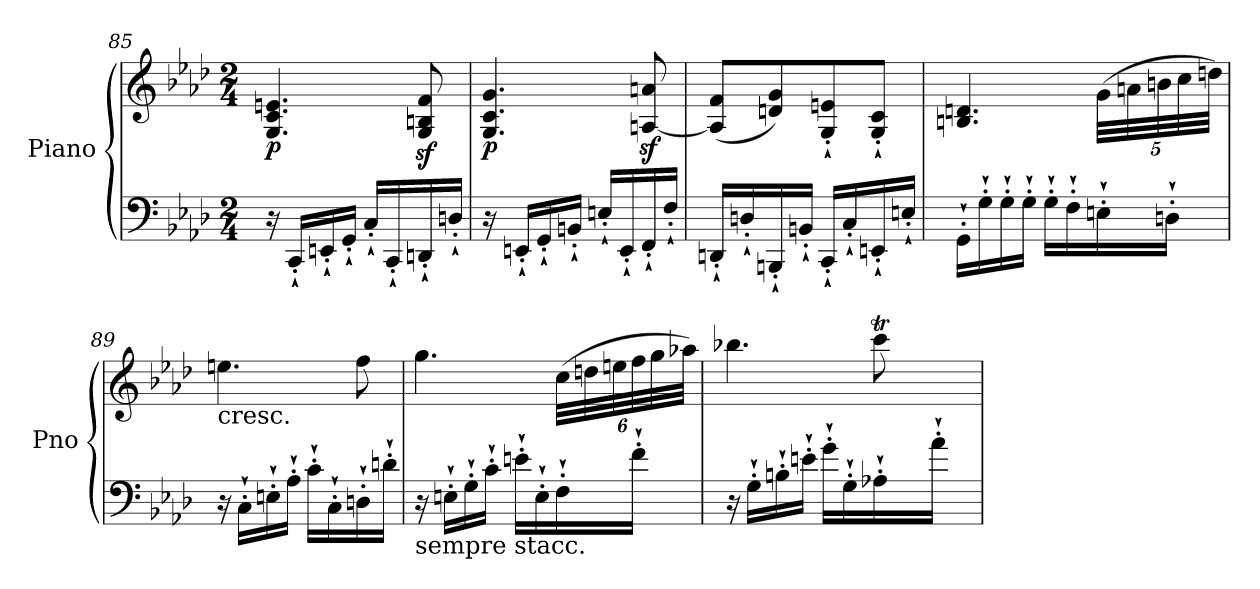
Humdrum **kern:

**kern	**kern	**dynam
*part1	*part1	*part1
*staff2	*staff1	*staff1/2
*I"Piano	*	*
*I'Pno	*	*
!!LO:LB:g=z
*clefF4	*clefG2	*
*k[b-e-a-d-]	*k[b-e-a-d-]	*
*A-:	*A-:	*
*M2/4	*M2/4	*
=85	=85	=85
!	!	!LO:DY:b
16r	4.G/ 4.c/ 4.en/	p
16CC`'/LL	.	.
16EEn`'/	.	.
16GG`'/JJ	.	.
16C`'/LL	.	.
16CC`'/	.	.
16DDn`'/	8G/z> 8Bn/z> 8f/z>	.
16Dn`'/JJ	.	.
=86	=86	=86
!	!	!LO:DY:b
16r	4.G/ 4.c/ 4.g/	p
16EEn`'/LL	.	.
16GG`'/	.	.
16BBn`'/JJ	.	.
16En`'/LL	.	.
16EE`'/	.	.
16FF`'/	[8An/z> 8an/z>	.
16F`'/JJ	.	.
=87	=87	=87
16DDn`'/LL	(8A/] 8f/L	.
16Dn`'/	.	.
16BBBn`'/	8dn/ 8g/)	.
16BBn`'/JJ	.	.
16CC`'/LL	8G/`' 8en/`'	.
16C`'/	.	.
16EEn`'/	8G/`' 8c/`'J	.
16En`'/JJ	.	.
=88	=88	=88
16GG`'\LL	4.Bn/ 4.dn/	.
16G`'\	.	.
16G`'\	.	.
16G`'\JJ	.	.
16G`'\LL	.	.
16F`'\	.	.
*	*Xbrackettup	*
16En`'\	(40g\LLL	.
.	40an\	.
.	40bn\	.
16Dn`'\JJ	.	.
.	40cc\	.
.	40ddn\JJJ)	.
!!LO:LB:g=z
=89	=89	=89
!	!LO:TX:b:t=cresc.	!
16r	4.een\	.
16C`'\LL	.	.
16En`'\	.	.
16A-`'\JJ	.	.
16c`'\LL	.	.
16C`'\	.	.
16Dn`'\	8ff\	.
16dn`'\JJ	.	.
=90	=90	=90
!LO:TX:b:t=sempre stacc.	!	!
16r	4.gg\	.
16En`'\LL	.	.
16G`'\	.	.
16c`'\JJ	.	.
16en`'\LL	.	.
16E`'\	.	.
16F`'\	(48cc\LLL	.
.	48ddn\	.
.	48een\	.
16f`'\JJ	48ff\	.
.	48gg\	.
.	48aa-X\JJJ)	.
=91	=91	=91
*	*^	*
16r	4.bb-X\	5%2ryy	.
16G`'\LL	.	.	.
16Bn`'\	.	.	.
16en`'\JJ	.	.	.
16g`'\LL	.	.	.
16G`'\	.	.	.
16A-X`'\	8ccct\	.	.
*	*	*Xtuplet	*
.	.	40ddd-Xyy	.
.	.	40cccyy	.
16a-`'\JJ	.	.	.
.	.	40bb-yy	.
.	.	40cccyy	.
*	*v	*v	*
=	=	=
*-	*-	*-
